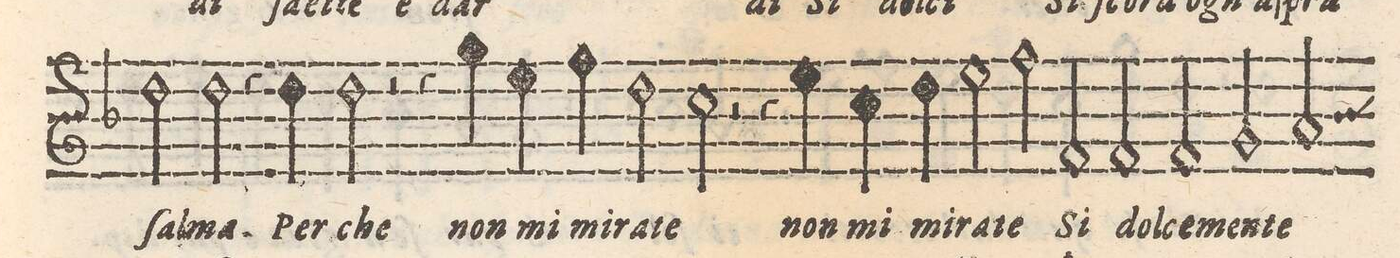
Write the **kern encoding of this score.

**kern	**text
*I"CANTO	*
*clefG2	*
*k[b-]	*
*met(C)	*
*M2/1	*
2dd\	ſal-
=17-	=17-
2dd\	-ma
4r	.
4dd\	Per
2dd\	che
2r	.
=18-	=18-
4r	.
4gg\	non
4ee\	mi
4ff\	mi-
2dd\	-ra-
2cc\	-te
=19-	=19-
2r	.
4r	.
4ee\	non
4cc\	mi
4dd\	mi-
2ee\	-ra-
=20-	=20-
2ff\	-te
2f/	Si
2f/	dol-
2f/	-ce-
=21-	=21-
2g/	-men-
2a/	-te
*custos:b	*
*-	*-
